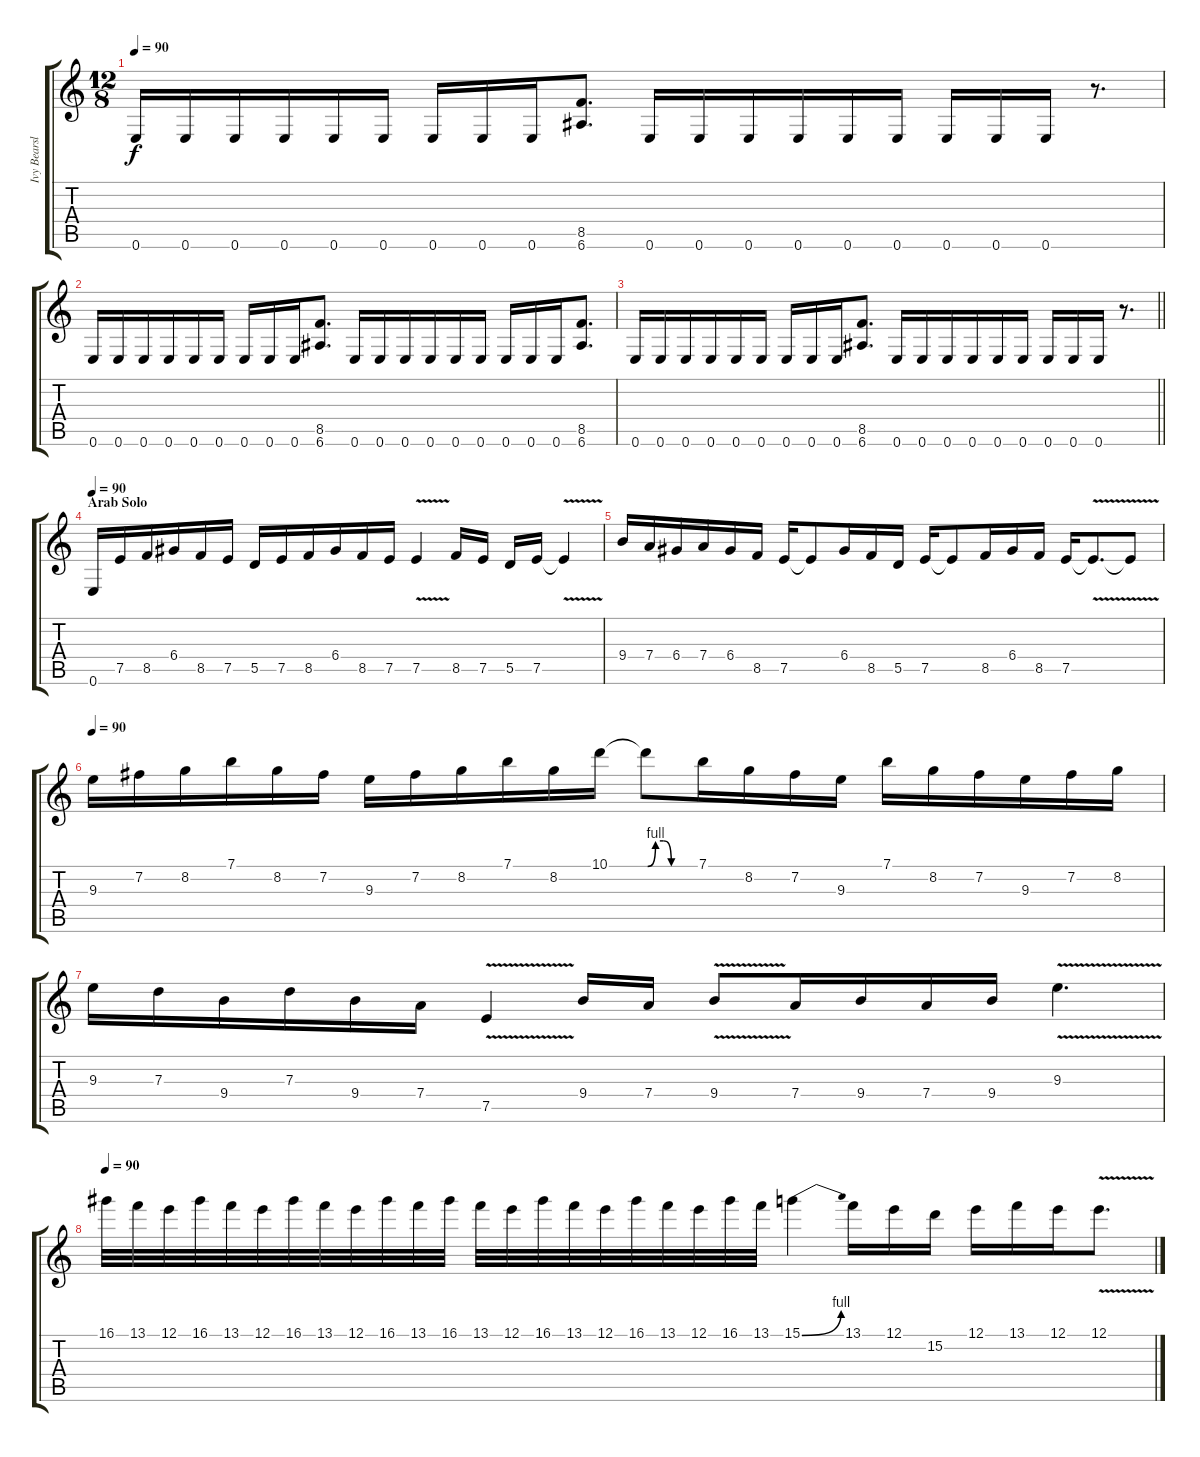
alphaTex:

\track ("Ivy Bearslaughter vreng" "Ivy Bearsl") {instrument distortionguitar}
\staff {score tabs}
\tuning (E4 B3 G3 D3 A2 E2) {hide}
\ts (12 8)
\tempo 90
\clef g2
\ks c
0.6.16{dy f} 0.6.16 0.6.16 0.6.16 0.6.16 0.6.16 0.6.16 0.6.16 0.6.16 (8.5 6.6).8{d} 0.6.16 0.6.16 0.6.16 0.6.16 0.6.16 0.6.16 0.6.16 0.6.16 0.6.16 r.8{d} |
0.6.16 0.6.16 0.6.16 0.6.16 0.6.16 0.6.16 0.6.16 0.6.16 0.6.16 (8.5 6.6).8{d} 0.6.16 0.6.16 0.6.16 0.6.16 0.6.16 0.6.16 0.6.16 0.6.16 0.6.16 (8.5 6.6).8{d} |
\barLineRight lightlight
0.6.16 0.6.16 0.6.16 0.6.16 0.6.16 0.6.16 0.6.16 0.6.16 0.6.16 (8.5 6.6).8{d} 0.6.16 0.6.16 0.6.16 0.6.16 0.6.16 0.6.16 0.6.16 0.6.16 0.6.16 r.8{d} |
\section ("" "Arab Solo")
\tempo 90
0.6.16 7.5.16 8.5.16 6.4.16 8.5.16 7.5.16 5.5.16 7.5.16 8.5.16 6.4.16 8.5.16 7.5.16 7.5{v}.4 8.5.16 7.5.16 5.5.16 7.5.16 7.5{v t}.4 |
9.4.16 7.4.16 6.4.16 7.4.16 6.4.16 8.5.16 7.5.16 7.5{t}.8 6.4.16 8.5.16 5.5.16 7.5.16 7.5{t}.8 8.5.16 6.4.16 8.5.16 7.5.16 7.5{v t}.8{d} 7.5{t}.8 |
\tempo 90
9.3.16 7.2.16 8.2.16 7.1.16 8.2.16 7.2.16 9.3.16 7.2.16 8.2.16 7.1.16 8.2.16 10.1.16 10.1{be (custom 0 0 10 4 20 4 30 0 60 0) t}.8 7.1.16 8.2.16 7.2.16 9.3.16 7.1.16 8.2.16 7.2.16 9.3.16 7.2.16 8.2.16 |
9.3.16 7.3.16 9.4.16 7.3.16 9.4.16 7.4.16 7.5{v}.4 9.4.16 7.4.16 9.4{v}.8 7.4.16 9.4.16 7.4.16 9.4.16 9.3{v}.4{d} |
\tempo 90
16.1.32 13.1.32 12.1.32 16.1.32 13.1.32 12.1.32 16.1.32 13.1.32 12.1.32 16.1.32 13.1.32 16.1.32 13.1.32 12.1.32 16.1.32 13.1.32 12.1.32 16.1.32 13.1.32 12.1.32 16.1.32 13.1.32 15.1{be (bend 0 0 60 4)}.4 13.1.16 12.1.16 15.2.16 12.1.16 13.1.16 12.1.16 12.1{v}.8{d}
